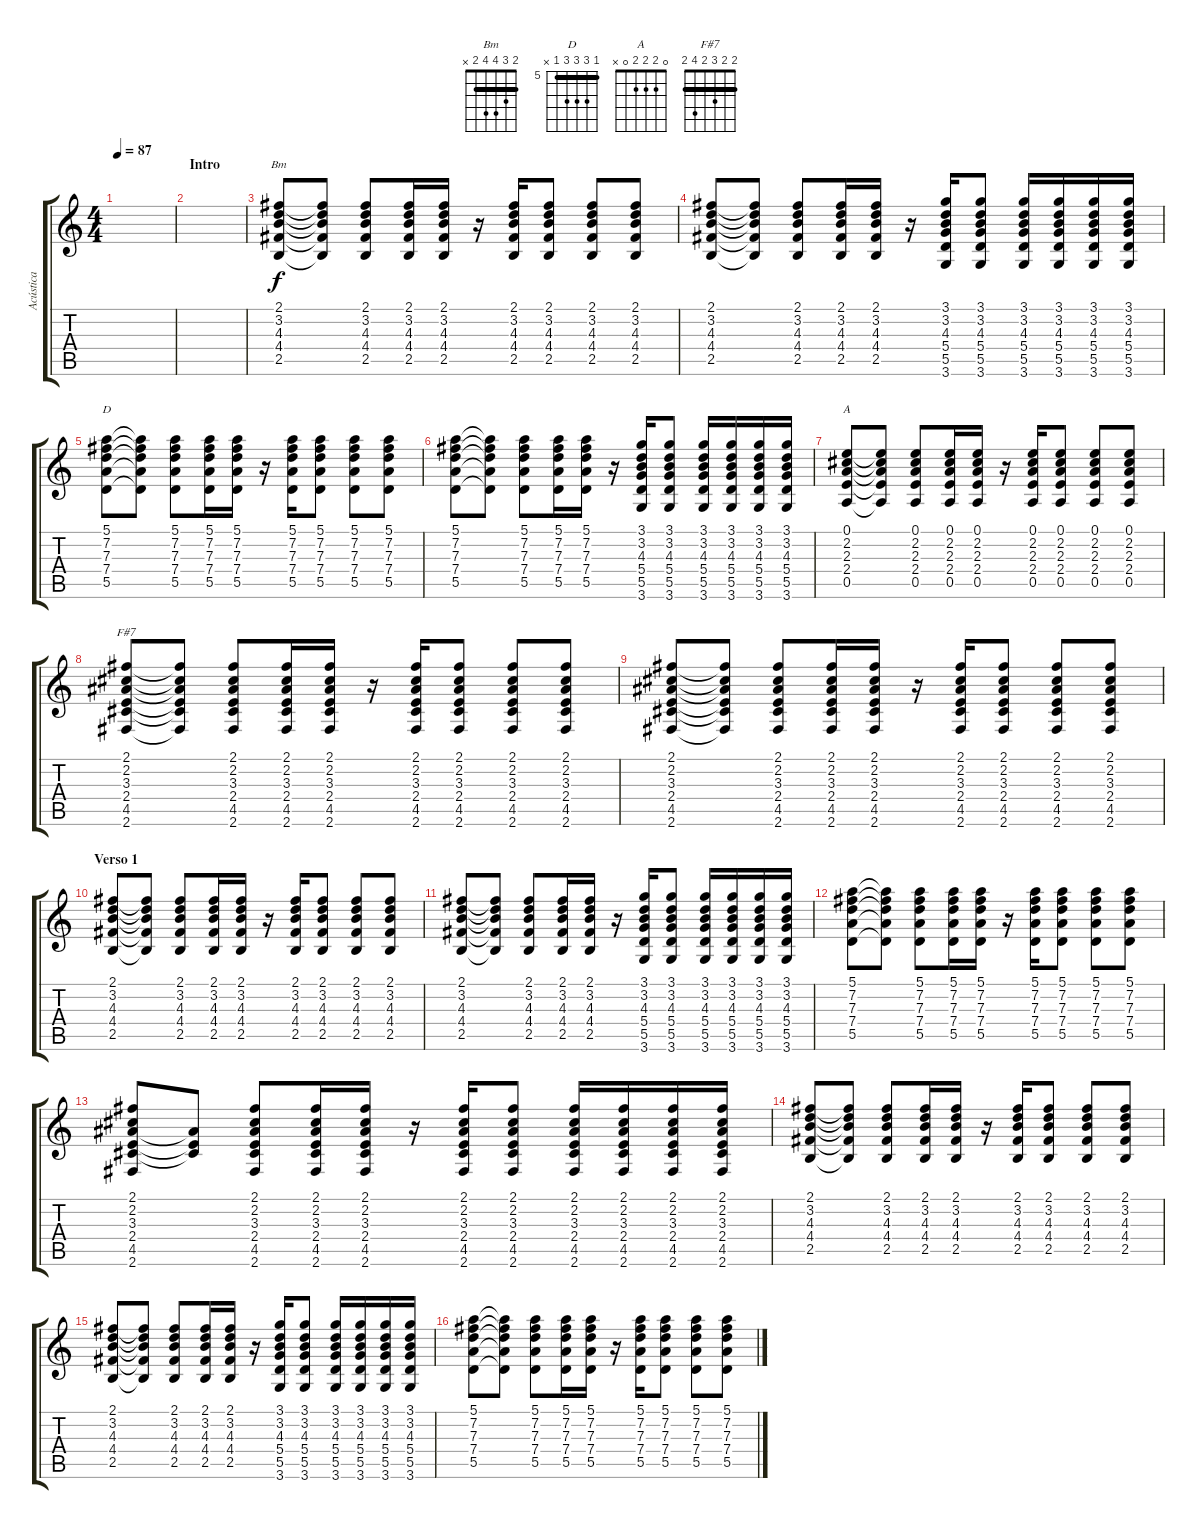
\track ("Acústica" "Acústica") {instrument acousticguitarsteel}
\staff {score tabs}
\tuning (E4 B3 G3 D3 A2 E2) {hide}
\chord ("Bm" 2 3 4 4 2 x) {barre 2}
\chord ("D" 5 7 7 7 5 x) {firstfret 5 barre 5}
\chord ("A" 0 2 2 2 0 x)
\chord ("F#7" 2 2 3 2 4 2) {barre 2}
\ts (4 4)
\tempo 87
\clef g2
\ks c
|
\section ("" "Intro")
|
(2.1 3.2 4.3 4.4 2.5).8{ch "Bm" instrument overdrivenguitar} (2.1{t} 3.2{t} 4.3{t} 4.4{t} 2.5{t}).8 (2.1 3.2 4.3 4.4 2.5).8 (2.1 3.2 4.3 4.4 2.5).16 (2.1 3.2 4.3 4.4 2.5).16 r.16 (2.1 3.2 4.3 4.4 2.5).16 (2.1 3.2 4.3 4.4 2.5).8 (2.1 3.2 4.3 4.4 2.5).8 (2.1 3.2 4.3 4.4 2.5).8 |
(2.1 3.2 4.3 4.4 2.5).8 (2.1{t} 3.2{t} 4.3{t} 4.4{t} 2.5{t}).8 (2.1 3.2 4.3 4.4 2.5).8 (2.1 3.2 4.3 4.4 2.5).16 (2.1 3.2 4.3 4.4 2.5).16 r.16 (3.1 3.2 4.3 5.4 5.5 3.6).16 (3.1 3.2 4.3 5.4 5.5 3.6).8 (3.1 3.2 4.3 5.4 5.5 3.6).16 (3.1 3.2 4.3 5.4 5.5 3.6).16 (3.1 3.2 4.3 5.4 5.5 3.6).16 (3.1 3.2 4.3 5.4 5.5 3.6).16 |
(5.1 7.2 7.3 7.4 5.5).8{ch "D"} (5.1{t} 7.2{t} 7.3{t} 7.4{t} 5.5{t}).8 (5.1 7.2 7.3 7.4 5.5).8 (5.1 7.2 7.3 7.4 5.5).16 (5.1 7.2 7.3 7.4 5.5).16 r.16 (5.1 7.2 7.3 7.4 5.5).16 (5.1 7.2 7.3 7.4 5.5).8 (5.1 7.2 7.3 7.4 5.5).8 (5.1 7.2 7.3 7.4 5.5).8 |
(5.1 7.2 7.3 7.4 5.5).8 (5.1{t} 7.2{t} 7.3{t} 7.4{t} 5.5{t}).8 (5.1 7.2 7.3 7.4 5.5).8 (5.1 7.2 7.3 7.4 5.5).16 (5.1 7.2 7.3 7.4 5.5).16 r.16 (3.1 3.2 4.3 5.4 5.5 3.6).16 (3.1 3.2 4.3 5.4 5.5 3.6).8 (3.1 3.2 4.3 5.4 5.5 3.6).16 (3.1 3.2 4.3 5.4 5.5 3.6).16 (3.1 3.2 4.3 5.4 5.5 3.6).16 (3.1 3.2 4.3 5.4 5.5 3.6).16 |
(0.1 2.2 2.3 2.4 0.5).8{ch "A"} (0.1{t} 2.2{t} 2.3{t} 2.4{t} 0.5{t}).8 (0.1 2.2 2.3 2.4 0.5).8 (0.1 2.2 2.3 2.4 0.5).16 (0.1 2.2 2.3 2.4 0.5).16 r.16 (0.1 2.2 2.3 2.4 0.5).16 (0.1 2.2 2.3 2.4 0.5).8 (0.1 2.2 2.3 2.4 0.5).8 (0.1 2.2 2.3 2.4 0.5).8 |
(2.1 2.2 3.3 2.4 4.5 2.6).8{ch "F#7"} (2.1{t} 2.2{t} 3.3{t} 2.4{t} 4.5{t} 2.6{t}).8 (2.1 2.2 3.3 2.4 4.5 2.6).8 (2.1 2.2 3.3 2.4 4.5 2.6).16 (2.1 2.2 3.3 2.4 4.5 2.6).16 r.16 (2.1 2.2 3.3 2.4 4.5 2.6).16 (2.1 2.2 3.3 2.4 4.5 2.6).8 (2.1 2.2 3.3 2.4 4.5 2.6).8 (2.1 2.2 3.3 2.4 4.5 2.6).8 |
(2.1 2.2 3.3 2.4 4.5 2.6).8 (2.1{t} 2.2{t} 3.3{t} 2.4{t} 4.5{t} 2.6{t}).8 (2.1 2.2 3.3 2.4 4.5 2.6).8 (2.1 2.2 3.3 2.4 4.5 2.6).16 (2.1 2.2 3.3 2.4 4.5 2.6).16 r.16 (2.1 2.2 3.3 2.4 4.5 2.6).16 (2.1 2.2 3.3 2.4 4.5 2.6).8 (2.1 2.2 3.3 2.4 4.5 2.6).8 (2.1 2.2 3.3 2.4 4.5 2.6).8 |
\section ("" "Verso 1")
(2.1 3.2 4.3 4.4 2.5).8{instrument acousticguitarsteel} (2.1{t} 3.2{t} 4.3{t} 4.4{t} 2.5{t}).8 (2.1 3.2 4.3 4.4 2.5).8 (2.1 3.2 4.3 4.4 2.5).16 (2.1 3.2 4.3 4.4 2.5).16 r.16 (2.1 3.2 4.3 4.4 2.5).16 (2.1 3.2 4.3 4.4 2.5).8 (2.1 3.2 4.3 4.4 2.5).8 (2.1 3.2 4.3 4.4 2.5).8 |
(2.1 3.2 4.3 4.4 2.5).8 (2.1{t} 3.2{t} 4.3{t} 4.4{t} 2.5{t}).8 (2.1 3.2 4.3 4.4 2.5).8 (2.1 3.2 4.3 4.4 2.5).16 (2.1 3.2 4.3 4.4 2.5).16 r.16 (3.1 3.2 4.3 5.4 5.5 3.6).16 (3.1 3.2 4.3 5.4 5.5 3.6).8 (3.1 3.2 4.3 5.4 5.5 3.6).16 (3.1 3.2 4.3 5.4 5.5 3.6).16 (3.1 3.2 4.3 5.4 5.5 3.6).16 (3.1 3.2 4.3 5.4 5.5 3.6).16 |
(5.1 7.2 7.3 7.4 5.5).8 (5.1{t} 7.2{t} 7.3{t} 7.4{t} 5.5{t}).8 (5.1 7.2 7.3 7.4 5.5).8 (5.1 7.2 7.3 7.4 5.5).16 (5.1 7.2 7.3 7.4 5.5).16 r.16 (5.1 7.2 7.3 7.4 5.5).16 (5.1 7.2 7.3 7.4 5.5).8 (5.1 7.2 7.3 7.4 5.5).8 (5.1 7.2 7.3 7.4 5.5).8 |
(2.1 2.2 3.3 2.4 4.5 2.6).8 (3.3{t} 2.4{t} 4.5{t}).8 (2.1 2.2 3.3 2.4 4.5 2.6).8 (2.1 2.2 3.3 2.4 4.5 2.6).16 (2.1 2.2 3.3 2.4 4.5 2.6).16 r.16 (2.1 2.2 3.3 2.4 4.5 2.6).16 (2.1 2.2 3.3 2.4 4.5 2.6).8 (2.1 2.2 3.3 2.4 4.5 2.6).16 (2.1 2.2 3.3 2.4 4.5 2.6).16 (2.1 2.2 3.3 2.4 4.5 2.6).16 (2.1 2.2 3.3 2.4 4.5 2.6).16 |
(2.1 3.2 4.3 4.4 2.5).8 (2.1{t} 3.2{t} 4.3{t} 4.4{t} 2.5{t}).8 (2.1 3.2 4.3 4.4 2.5).8 (2.1 3.2 4.3 4.4 2.5).16 (2.1 3.2 4.3 4.4 2.5).16 r.16 (2.1 3.2 4.3 4.4 2.5).16 (2.1 3.2 4.3 4.4 2.5).8 (2.1 3.2 4.3 4.4 2.5).8 (2.1 3.2 4.3 4.4 2.5).8 |
(2.1 3.2 4.3 4.4 2.5).8 (2.1{t} 3.2{t} 4.3{t} 4.4{t} 2.5{t}).8 (2.1 3.2 4.3 4.4 2.5).8 (2.1 3.2 4.3 4.4 2.5).16 (2.1 3.2 4.3 4.4 2.5).16 r.16 (3.1 3.2 4.3 5.4 5.5 3.6).16 (3.1 3.2 4.3 5.4 5.5 3.6).8 (3.1 3.2 4.3 5.4 5.5 3.6).16 (3.1 3.2 4.3 5.4 5.5 3.6).16 (3.1 3.2 4.3 5.4 5.5 3.6).16 (3.1 3.2 4.3 5.4 5.5 3.6).16 |
(5.1 7.2 7.3 7.4 5.5).8 (5.1{t} 7.2{t} 7.3{t} 7.4{t} 5.5{t}).8 (5.1 7.2 7.3 7.4 5.5).8 (5.1 7.2 7.3 7.4 5.5).16 (5.1 7.2 7.3 7.4 5.5).16 r.16 (5.1 7.2 7.3 7.4 5.5).16 (5.1 7.2 7.3 7.4 5.5).8 (5.1 7.2 7.3 7.4 5.5).8 (5.1 7.2 7.3 7.4 5.5).8
